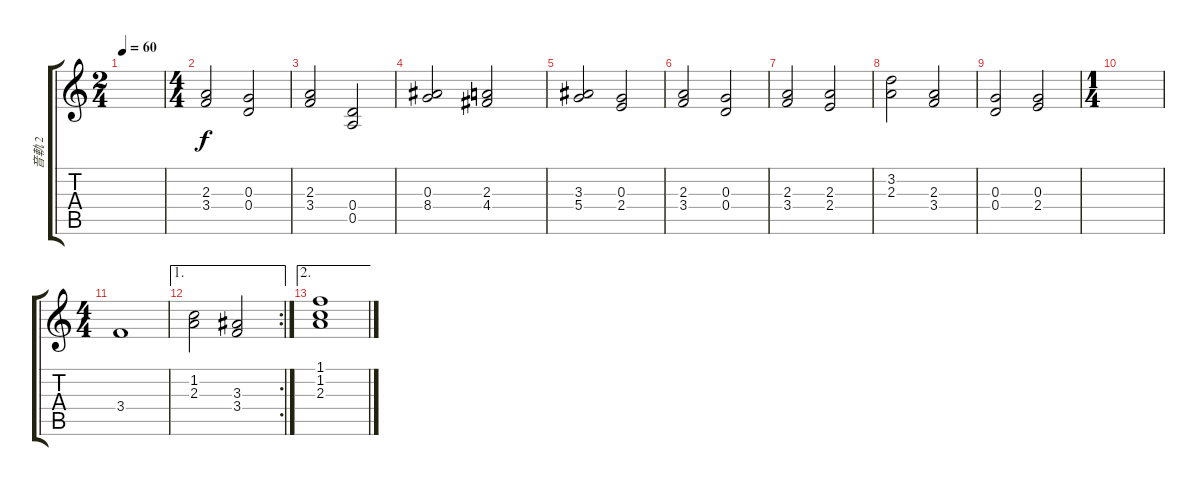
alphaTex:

\track ("音軌 2" "音軌 2") {instrument acousticguitarsteel}
\staff {score tabs}
\tuning (E4 B3 G3 D3 A2 E2) {hide}
\ts (2 4)
\tempo 60
\clef g2
\ks c
|
\ts (4 4)
(2.3 3.4).2 (0.3 0.4).2 |
(2.3 3.4).2 (0.4 0.5).2 |
(0.3 8.4).2 (2.3 4.4).2 |
(3.3 5.4).2 (0.3 2.4).2 |
(2.3 3.4).2 (0.3 0.4).2 |
(2.3 3.4).2 (2.3 2.4).2 |
(3.2 2.3).2 (2.3 3.4).2 |
(0.3 0.4).2 (0.3 2.4).2 |
\ts (1 4)
|
\ts (4 4)
3.4.1 |
\ae 1
\rc 2
(1.2 2.3).2 (3.3 3.4).2 |
\ae 2
(1.1 1.2 2.3).1
